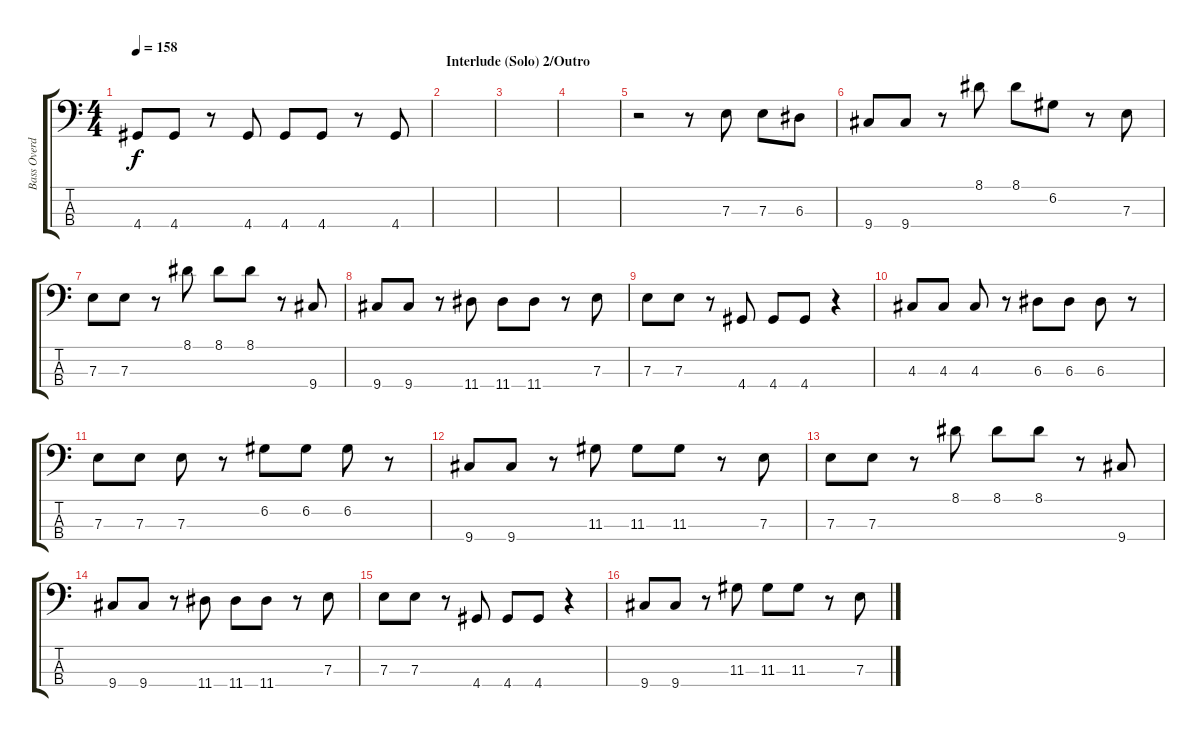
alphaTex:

\track ("Bass Overdub" "Bass Overd") {instrument distortionguitar}
\staff {score tabs}
\tuning (G2 D2 A1 E1) {hide}
\ts (4 4)
\tempo 158
\clef f4
\ks c
4.4.8{dy f} 4.4.8 r.8 4.4.8 4.4.8 4.4.8 r.8 4.4.8 |
\section ("" "Interlude (Solo) 2/Outro")
|
|
|
r.2 r.8 7.3.8 7.3.8 6.3.8 |
9.4.8 9.4.8 r.8 8.1.8 8.1.8 6.2.8 r.8 7.3.8 |
7.3.8 7.3.8 r.8 8.1.8 8.1.8 8.1.8 r.8 9.4.8 |
9.4.8 9.4.8 r.8 11.4.8 11.4.8 11.4.8 r.8 7.3.8 |
7.3.8 7.3.8 r.8 4.4.8 4.4.8 4.4.8 r.4 |
4.3.8 4.3.8 4.3.8 r.8 6.3.8 6.3.8 6.3.8 r.8 |
7.3.8 7.3.8 7.3.8 r.8 6.2.8 6.2.8 6.2.8 r.8 |
9.4.8 9.4.8 r.8 11.3.8 11.3.8 11.3.8 r.8 7.3.8 |
7.3.8 7.3.8 r.8 8.1.8 8.1.8 8.1.8 r.8 9.4.8 |
9.4.8 9.4.8 r.8 11.4.8 11.4.8 11.4.8 r.8 7.3.8 |
7.3.8 7.3.8 r.8 4.4.8 4.4.8 4.4.8 r.4 |
9.4.8 9.4.8 r.8 11.3.8 11.3.8 11.3.8 r.8 7.3.8
